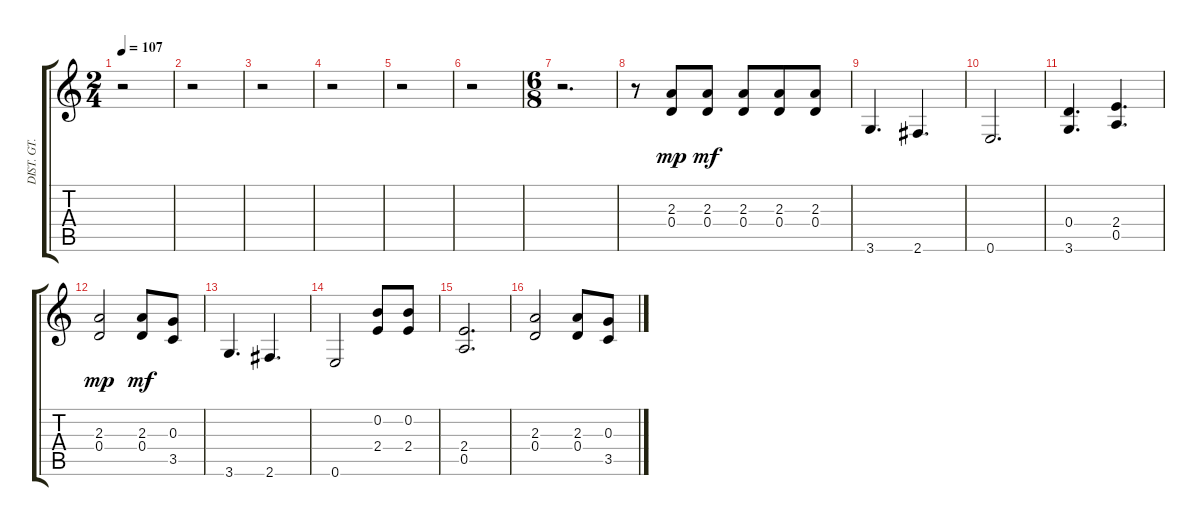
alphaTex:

\track ("DIST. GT." "DIST. GT.") {instrument distortionguitar}
\staff {score tabs}
\tuning (E4 B3 G3 D3 A2 E2) {hide}
\ts (2 4)
\tempo 107
\clef g2
\ks c
r.2{dy mp instrument distortionguitar} |
r.2 |
r.2 |
r.2 |
r.2 |
r.2 |
\ts (6 8)
r.2{d} |
r.8 (2.3 0.4).8 (2.3 0.4).8{dy mf} (2.3 0.4).8 (2.3 0.4).8 (2.3 0.4).8 |
3.6.4{d} 2.6.4{d} |
0.6.2{d} |
(0.4 3.6).4{d} (2.4 0.5).4{d} |
(2.3 0.4).2{dy mp} (2.3 0.4).8{dy mf} (0.3 3.5).8 |
3.6.4{d} 2.6.4{d} |
0.6.2 (0.2 2.4).8 (0.2 2.4).8 |
(2.4 0.5).2{d} |
(2.3 0.4).2 (2.3 0.4).8 (0.3 3.5).8
